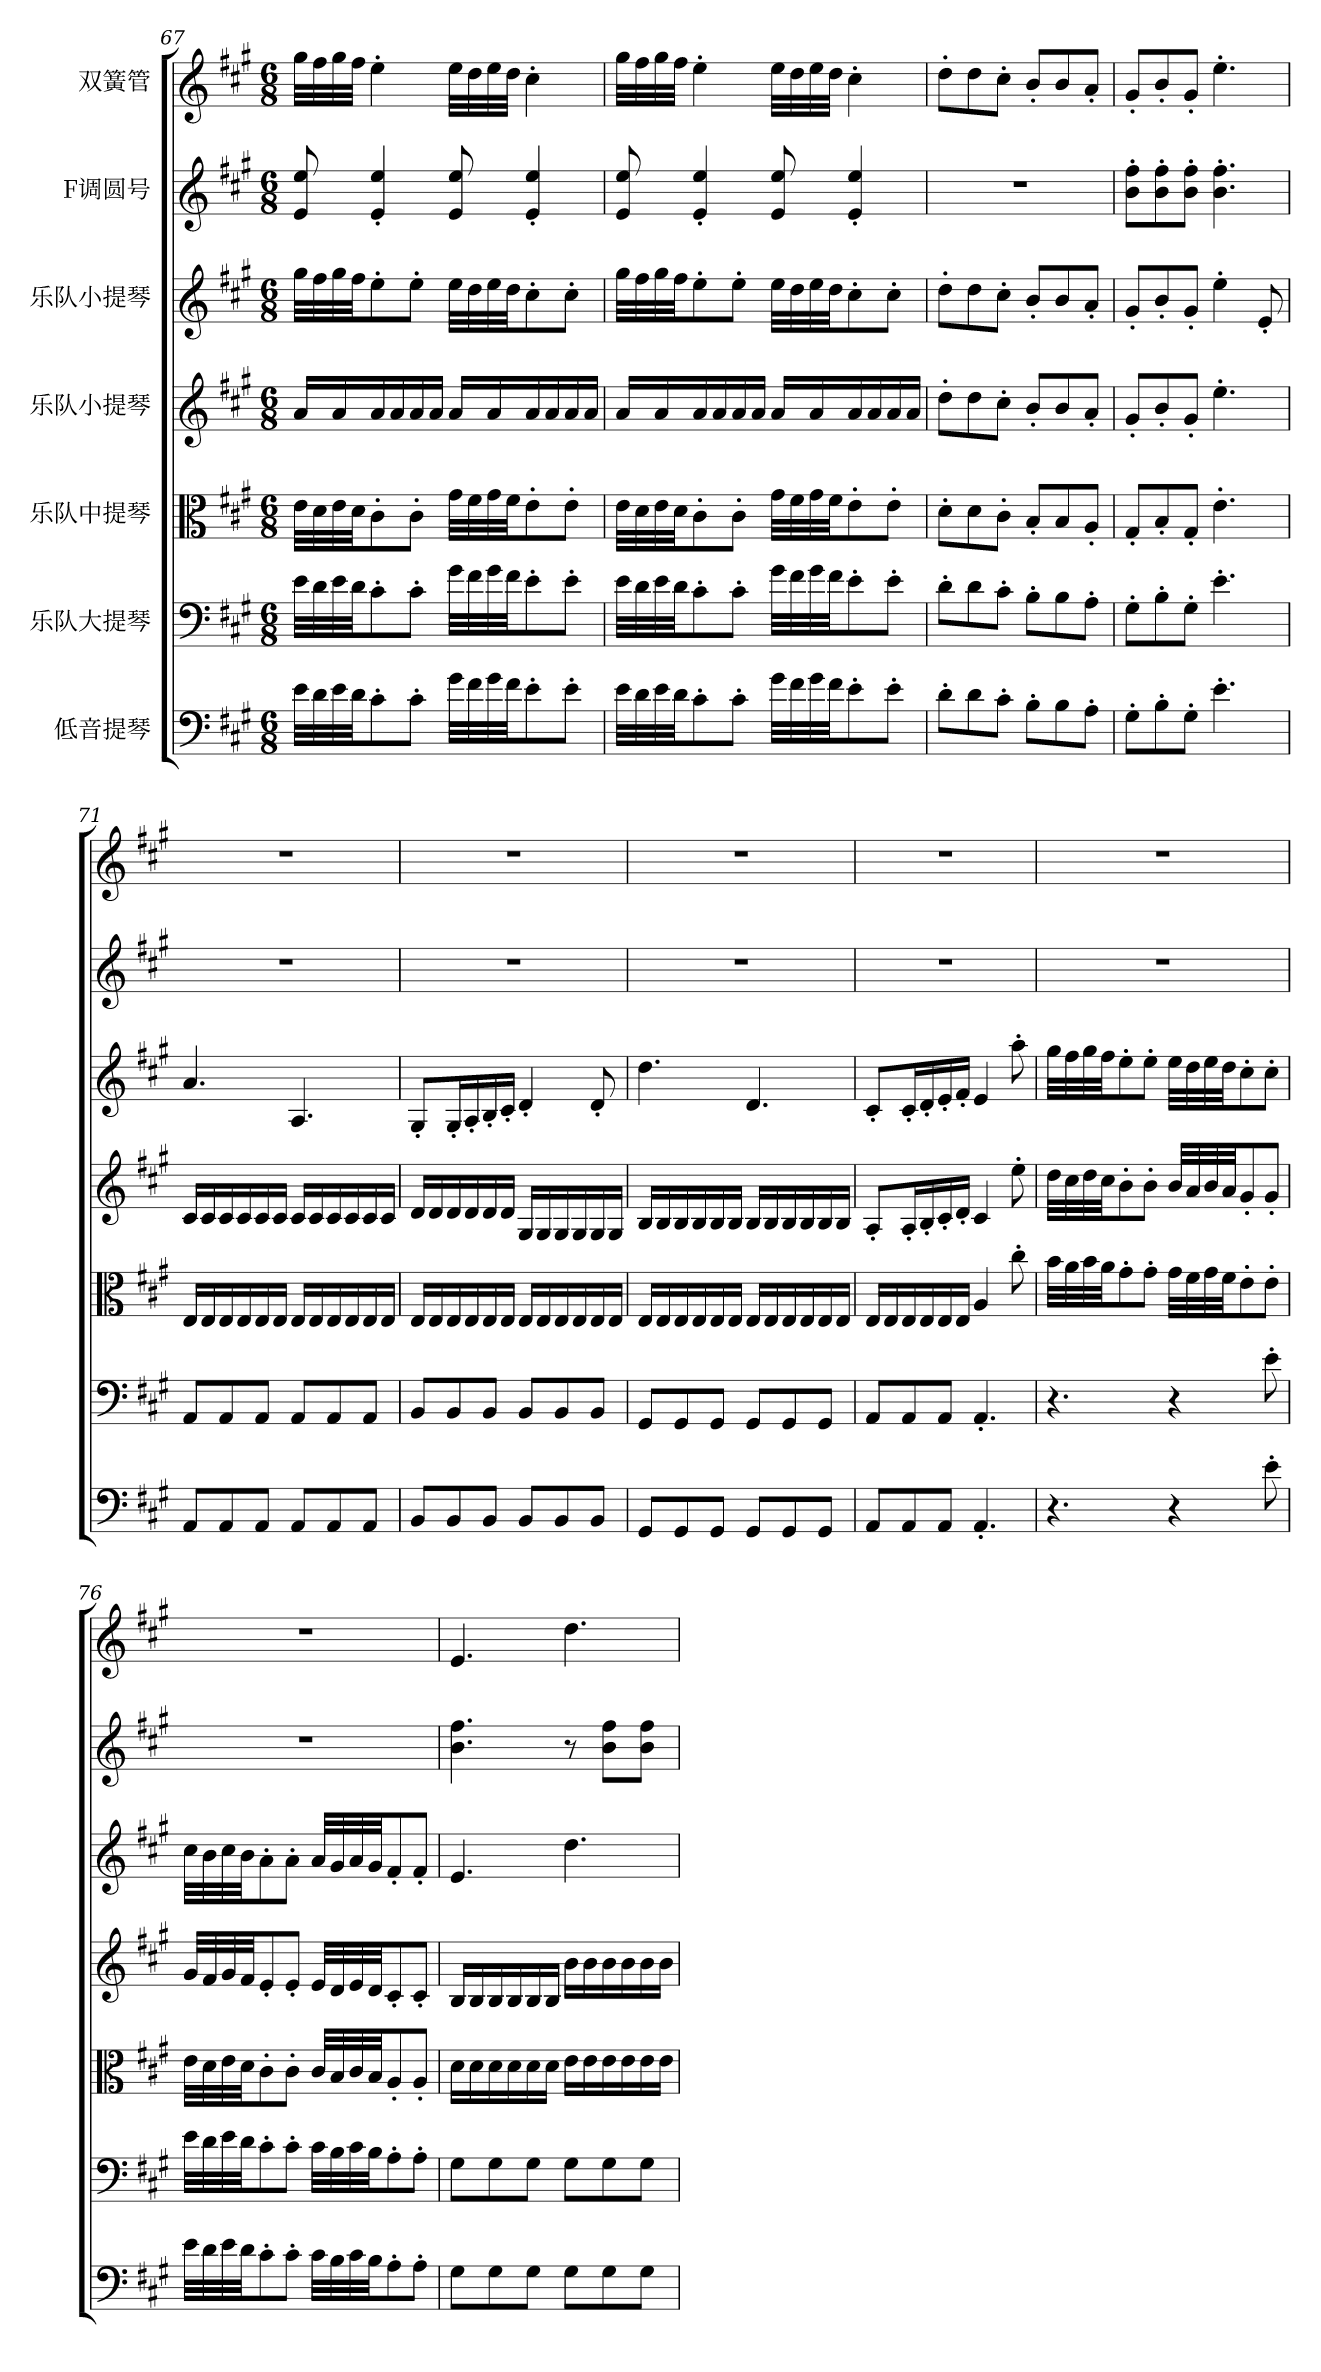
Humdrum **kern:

**kern	**kern	**kern	**kern	**kern	**kern	**kern
*part7	*part6	*part5	*part4	*part3	*part2	*part1
*staff7	*staff6	*staff5	*staff4	*staff3	*staff2	*staff1
*I"低音提琴	*I"乐队大提琴	*I"乐队中提琴	*I"乐队小提琴	*I"乐队小提琴	*I"F调圆号	*I"双簧管
*clefF4	*clefF4	*clefC3	*clefG2	*clefG2	*clefG2	*clefG2
*ITrd7c12	*	*	*	*	*ITrd4c7	*
*k[f#c#g#]	*k[f#c#g#]	*k[f#c#g#]	*k[f#c#g#]	*k[f#c#g#]	*k[f#c#]	*k[f#c#g#]
*M6/8	*M6/8	*M6/8	*M6/8	*M6/8	*M6/8	*M6/8
=67	=67	=67	=67	=67	=67	=67
32E\LLL	32e\LLL	32e\LLL	16a/LL	32gg#\LLL	8A/ 8a/	32gg#\LLL
32D\	32d\	32d\	.	32ff#\	.	32ff#\
32E\	32e\	32e\	16a/	32gg#\	.	32gg#\
32D\JJ	32d\JJ	32d\JJ	.	32ff#\JJ	.	32ff#\JJJ
8C#'\	8c#'\	8c#'\	16a/	8ee'\	4A/' 4a/'	4ee'\
.	.	.	16a/	.	.	.
8C#'\J	8c#'\J	8c#'\J	16a/	8ee'\J	.	.
.	.	.	16a/JJ	.	.	.
32G#\LLL	32g#\LLL	32g#\LLL	16a/LL	32ee\LLL	8A/ 8a/	32ee\LLL
32F#\	32f#\	32f#\	.	32dd\	.	32dd\
32G#\	32g#\	32g#\	16a/	32ee\	.	32ee\
32F#\JJ	32f#\JJ	32f#\JJ	.	32dd\JJ	.	32dd\JJJ
8E'\	8e'\	8e'\	16a/	8cc#'\	4A/' 4a/'	4cc#'\
.	.	.	16a/	.	.	.
8E'\J	8e'\J	8e'\J	16a/	8cc#'\J	.	.
.	.	.	16a/JJ	.	.	.
!!LO:PB:g=z
=68	=68	=68	=68	=68	=68	=68
32E\LLL	32e\LLL	32e\LLL	16a/LL	32gg#\LLL	8A/ 8a/	32gg#\LLL
32D\	32d\	32d\	.	32ff#\	.	32ff#\
32E\	32e\	32e\	16a/	32gg#\	.	32gg#\
32D\JJ	32d\JJ	32d\JJ	.	32ff#\JJ	.	32ff#\JJJ
8C#'\	8c#'\	8c#'\	16a/	8ee'\	4A/' 4a/'	4ee'\
.	.	.	16a/	.	.	.
8C#'\J	8c#'\J	8c#'\J	16a/	8ee'\J	.	.
.	.	.	16a/JJ	.	.	.
32G#\LLL	32g#\LLL	32g#\LLL	16a/LL	32ee\LLL	8A/ 8a/	32ee\LLL
32F#\	32f#\	32f#\	.	32dd\	.	32dd\
32G#\	32g#\	32g#\	16a/	32ee\	.	32ee\
32F#\JJ	32f#\JJ	32f#\JJ	.	32dd\JJ	.	32dd\JJJ
8E'\	8e'\	8e'\	16a/	8cc#'\	4A/' 4a/'	4cc#'\
.	.	.	16a/	.	.	.
8E'\J	8e'\J	8e'\J	16a/	8cc#'\J	.	.
.	.	.	16a/JJ	.	.	.
=69	=69	=69	=69	=69	=69	=69
8D'\L	8d'\L	8d'\L	8dd'\L	8dd'\L	2.r	8dd'\L
8D\	8d\	8d\	8dd\	8dd\	.	8dd\
8C#'\J	8c#'\J	8c#'\J	8cc#'\J	8cc#'\J	.	8cc#'\J
8BB'\L	8B'\L	8B'/L	8b'/L	8b'/L	.	8b'/L
8BB\	8B\	8B/	8b/	8b/	.	8b/
8AA'\J	8A'\J	8A'/J	8a'/J	8a'/J	.	8a'/J
=70	=70	=70	=70	=70	=70	=70
8GG#'\L	8G#'\L	8G#'/L	8g#'/L	8g#'/L	8e\' 8b\'L	8g#'/L
8BB'\	8B'\	8B'/	8b'/	8b'/	8e\' 8b\'	8b'/
8GG#'\J	8G#'\J	8G#'/J	8g#'/J	8g#'/J	8e\' 8b\'J	8g#'/J
4.E'\	4.e'\	4.e'\	4.ee'\	4ee'\	4.e\' 4.b\'	4.ee'\
.	.	.	.	8e'/	.	.
!!LO:PB:g=z
=71	=71	=71	=71	=71	=71	=71
8AAA/L	8AA/L	16E/LL	16c#/LL	4.a/	2.r	2.r
.	.	16E/	16c#/	.	.	.
8AAA/	8AA/	16E/	16c#/	.	.	.
.	.	16E/	16c#/	.	.	.
8AAA/J	8AA/J	16E/	16c#/	.	.	.
.	.	16E/JJ	16c#/JJ	.	.	.
8AAA/L	8AA/L	16E/LL	16c#/LL	4.A/	.	.
.	.	16E/	16c#/	.	.	.
8AAA/	8AA/	16E/	16c#/	.	.	.
.	.	16E/	16c#/	.	.	.
8AAA/J	8AA/J	16E/	16c#/	.	.	.
.	.	16E/JJ	16c#/JJ	.	.	.
=72	=72	=72	=72	=72	=72	=72
8BBB/L	8BB/L	16E/LL	16d/LL	8G#'/L	2.r	2.r
.	.	16E/	16d/	.	.	.
8BBB/	8BB/	16E/	16d/	16G#'/L	.	.
.	.	16E/	16d/	16A'/	.	.
8BBB/J	8BB/J	16E/	16d/	16B'/	.	.
.	.	16E/JJ	16d/JJ	16c#'/JJ	.	.
8BBB/L	8BB/L	16E/LL	16G#/LL	4d'/	.	.
.	.	16E/	16G#/	.	.	.
8BBB/	8BB/	16E/	16G#/	.	.	.
.	.	16E/	16G#/	.	.	.
8BBB/J	8BB/J	16E/	16G#/	8d'/	.	.
.	.	16E/JJ	16G#/JJ	.	.	.
!!LO:PB:g=z
=73	=73	=73	=73	=73	=73	=73
8GGG#/L	8GG#/L	16E/LL	16B/LL	4.dd\	2.r	2.r
.	.	16E/	16B/	.	.	.
8GGG#/	8GG#/	16E/	16B/	.	.	.
.	.	16E/	16B/	.	.	.
8GGG#/J	8GG#/J	16E/	16B/	.	.	.
.	.	16E/JJ	16B/JJ	.	.	.
8GGG#/L	8GG#/L	16E/LL	16B/LL	4.d/	.	.
.	.	16E/	16B/	.	.	.
8GGG#/	8GG#/	16E/	16B/	.	.	.
.	.	16E/	16B/	.	.	.
8GGG#/J	8GG#/J	16E/	16B/	.	.	.
.	.	16E/JJ	16B/JJ	.	.	.
=74	=74	=74	=74	=74	=74	=74
8AAA/L	8AA/L	16E/LL	8A'/L	8c#'/L	2.r	2.r
.	.	16E/	.	.	.	.
8AAA/	8AA/	16E/	16A'/L	16c#'/L	.	.
.	.	16E/	16B'/	16d'/	.	.
8AAA/J	8AA/J	16E/	16c#'/	16e'/	.	.
.	.	16E/JJ	16d'/JJ	16f#'/JJ	.	.
4.AAA'/	4.AA'/	4A/	4c#/	4e/	.	.
.	.	8cc#'\	8ee'\	8aa'\	.	.
=75	=75	=75	=75	=75	=75	=75
4.r	4.r	32b\LLL	32dd\LLL	32gg#\LLL	2.r	2.r
.	.	32a\	32cc#\	32ff#\	.	.
.	.	32b\	32dd\	32gg#\	.	.
.	.	32a\JJ	32cc#\JJ	32ff#\JJ	.	.
.	.	8g#'\	8b'\	8ee'\	.	.
.	.	8g#'\J	8b'\J	8ee'\J	.	.
4r	4r	32g#\LLL	32b/LLL	32ee\LLL	.	.
.	.	32f#\	32a/	32dd\	.	.
.	.	32g#\	32b/	32ee\	.	.
.	.	32f#\JJ	32a/JJ	32dd\JJ	.	.
.	.	8e'\	8g#'/	8cc#'\	.	.
8E'\	8e'\	8e'\J	8g#'/J	8cc#'\J	.	.
!!LO:PB:g=z
=76	=76	=76	=76	=76	=76	=76
32E\LLL	32e\LLL	32e\LLL	32g#/LLL	32cc#\LLL	2.r	2.r
32D\	32d\	32d\	32f#/	32b\	.	.
32E\	32e\	32e\	32g#/	32cc#\	.	.
32D\JJ	32d\JJ	32d\JJ	32f#/JJ	32b\JJ	.	.
8C#'\	8c#'\	8c#'\	8e'/	8a'\	.	.
8C#'\J	8c#'\J	8c#'\J	8e'/J	8a'\J	.	.
32C#\LLL	32c#\LLL	32c#/LLL	32e/LLL	32a/LLL	.	.
32BB\	32B\	32B/	32d/	32g#/	.	.
32C#\	32c#\	32c#/	32e/	32a/	.	.
32BB\JJ	32B\JJ	32B/JJ	32d/JJ	32g#/JJ	.	.
8AA'\	8A'\	8A'/	8c#'/	8f#'/	.	.
8AA'\J	8A'\J	8A'/J	8c#'/J	8f#'/J	.	.
=77	=77	=77	=77	=77	=77	=77
8GG#\L	8G#\L	16d\LL	16B/LL	4.e/	4.e\ 4.b\	4.e/
.	.	16d\	16B/	.	.	.
8GG#\	8G#\	16d\	16B/	.	.	.
.	.	16d\	16B/	.	.	.
8GG#\J	8G#\J	16d\	16B/	.	.	.
.	.	16d\JJ	16B/JJ	.	.	.
8GG#\L	8G#\L	16e\LL	16b\LL	4.dd\	8r	4.dd\
.	.	16e\	16b\	.	.	.
8GG#\	8G#\	16e\	16b\	.	8e\ 8b\L	.
.	.	16e\	16b\	.	.	.
8GG#\J	8G#\J	16e\	16b\	.	8e\ 8b\J	.
.	.	16e\JJ	16b\JJ	.	.	.
=	=	=	=	=	=	=
*-	*-	*-	*-	*-	*-	*-
